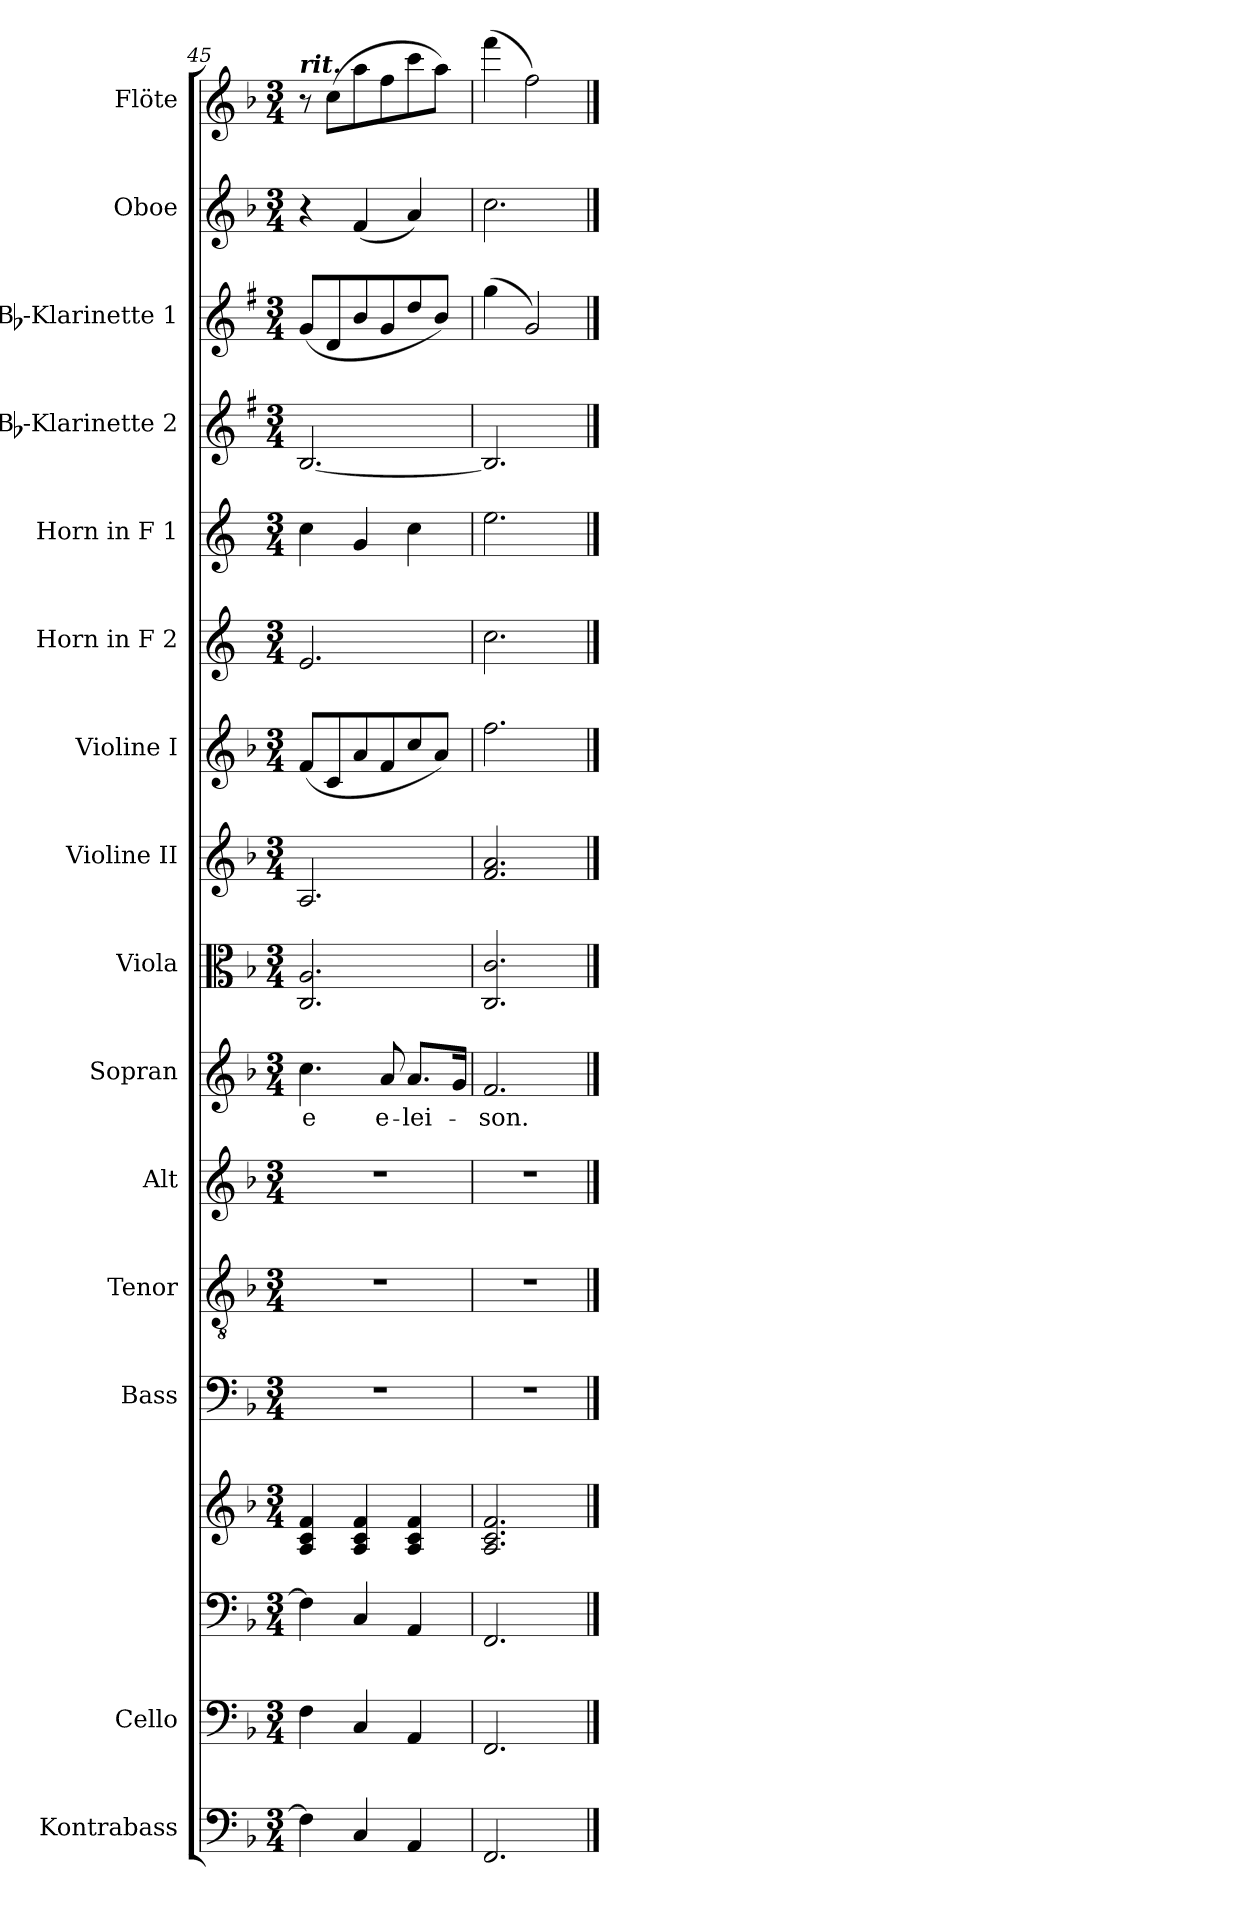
**kern	**kern	**kern	**kern	**kern	**kern	**kern	**kern	**text	**kern	**kern	**kern	**kern	**kern	**kern	**kern	**kern	**kern
*part16	*part15	*part14	*part14	*part13	*part12	*part11	*part10	*part10	*part9	*part8	*part7	*part6	*part5	*part4	*part3	*part2	*part1
*staff17	*staff16	*staff15	*staff14	*staff13	*staff12	*staff11	*staff10	*staff10	*staff9	*staff8	*staff7	*staff6	*staff5	*staff4	*staff3	*staff2	*staff1
*I"Kontrabass	*I"Cello	*	*	*I"Bass	*I"Tenor	*I"Alt	*I"Sopran	*	*I"Viola	*I"Violine II	*I"Violine I	*I"Horn in F 2	*I"Horn in F 1	*I"Bb-Klarinette 2	*I"Bb-Klarinette 1	*I"Oboe	*I"Flöte
*I'Kb.	*	*	*	*I'B.	*I'T.	*I'A.	*I'S.	*	*I'Vla.	*I'Vl. II	*I'Vl. I	*	*	*I'Bb Kl. 2	*I'Bb Kl. 1	*I'Ob.	*I'Fl.
*clefF4	*clefF4	*clefF4	*clefG2	*clefF4	*clefGv2	*clefG2	*clefG2	*	*clefC3	*clefG2	*clefG2	*clefG2	*clefG2	*clefG2	*clefG2	*clefG2	*clefG2
*ITrd7c12	*	*	*	*	*	*	*	*	*	*	*	*ITrd4c7	*ITrd4c7	*ITrd1c2	*ITrd1c2	*	*
*k[b-]	*k[b-]	*k[b-]	*k[b-]	*k[b-]	*k[b-]	*k[b-]	*k[b-]	*	*k[b-]	*k[b-]	*k[b-]	*k[b-]	*k[b-]	*k[b-]	*k[b-]	*k[b-]	*k[b-]
*F:	*F:	*F:	*F:	*F:	*F:	*F:	*F:	*	*F:	*F:	*F:	*F:	*F:	*F:	*F:	*F:	*F:
*M3/4	*M3/4	*M3/4	*M3/4	*M3/4	*M3/4	*M3/4	*M3/4	*	*M3/4	*M3/4	*M3/4	*M3/4	*M3/4	*M3/4	*M3/4	*M3/4	*M3/4
=45	=45	=45	=45	=45	=45	=45	=45	=45	=45	=45	=45	=45	=45	=45	=45	=45	=45
!	!	!	!	!	!	!	!	!	!	!	!	!	!	!	!	!	!LO:TX:a:Bi:t=rit.
!	!	!	!	!	!	!	!	!LO:LY:b	!	!	!	!	!	!	!	!	!
4FF\]	4F\	4F\]	4A/ 4c/ 4f/	2.r	2.r	2.r	4.cc\	-e	2.C/ 2.A/	2.A/	(<8f/L	2.A/	4f\	[2.A/	(<8f/L	4r	8r
.	.	.	.	.	.	.	.	.	.	.	8c/	.	.	.	8c/	.	(>8cc\L
4CC/	4C/	4C/	4A/ 4c/ 4f/	.	.	.	.	.	.	.	8a/	.	4c/	.	8a/	(<4f/	8aa\
!	!	!	!	!	!	!	!	!LO:LY:b	!	!	!	!	!	!	!	!	!
.	.	.	.	.	.	.	8a/	e-	.	.	8f/	.	.	.	8f/	.	8ff\
!	!	!	!	!	!	!	!	!LO:LY:b	!	!	!	!	!	!	!	!	!
4AAA/	4AA/	4AA/	4A/ 4c/ 4f/	.	.	.	8.a/L	-lei-	.	.	8cc/	.	4f\	.	8cc/	4a/)	8ccc\
.	.	.	.	.	.	.	.	.	.	.	8a/J)	.	.	.	8a/J)	.	8aa\J)
.	.	.	.	.	.	.	16g/Jk	.	.	.	.	.	.	.	.	.	.
=46	=46	=46	=46	=46	=46	=46	=46	=46	=46	=46	=46	=46	=46	=46	=46	=46	=46
!	!	!	!	!	!	!	!	!LO:LY:b	!	!	!	!	!	!	!	!	!
2.FFF/	2.FF/	2.FF/	2.A/ 2.c/ 2.f/	2.r	2.r	2.r	2.f/	-son.	2.C/ 2.c/	2.f/ 2.a/	2.ff\	2.f\	2.a\	2.A/]	(>4ff\	2.cc\	(>4fff\
.	.	.	.	.	.	.	.	.	.	.	.	.	.	.	2f/)	.	2ff\)
==	==	==	==	==	==	==	==	==	==	==	==	==	==	==	==	==	==
*-	*-	*-	*-	*-	*-	*-	*-	*-	*-	*-	*-	*-	*-	*-	*-	*-	*-
